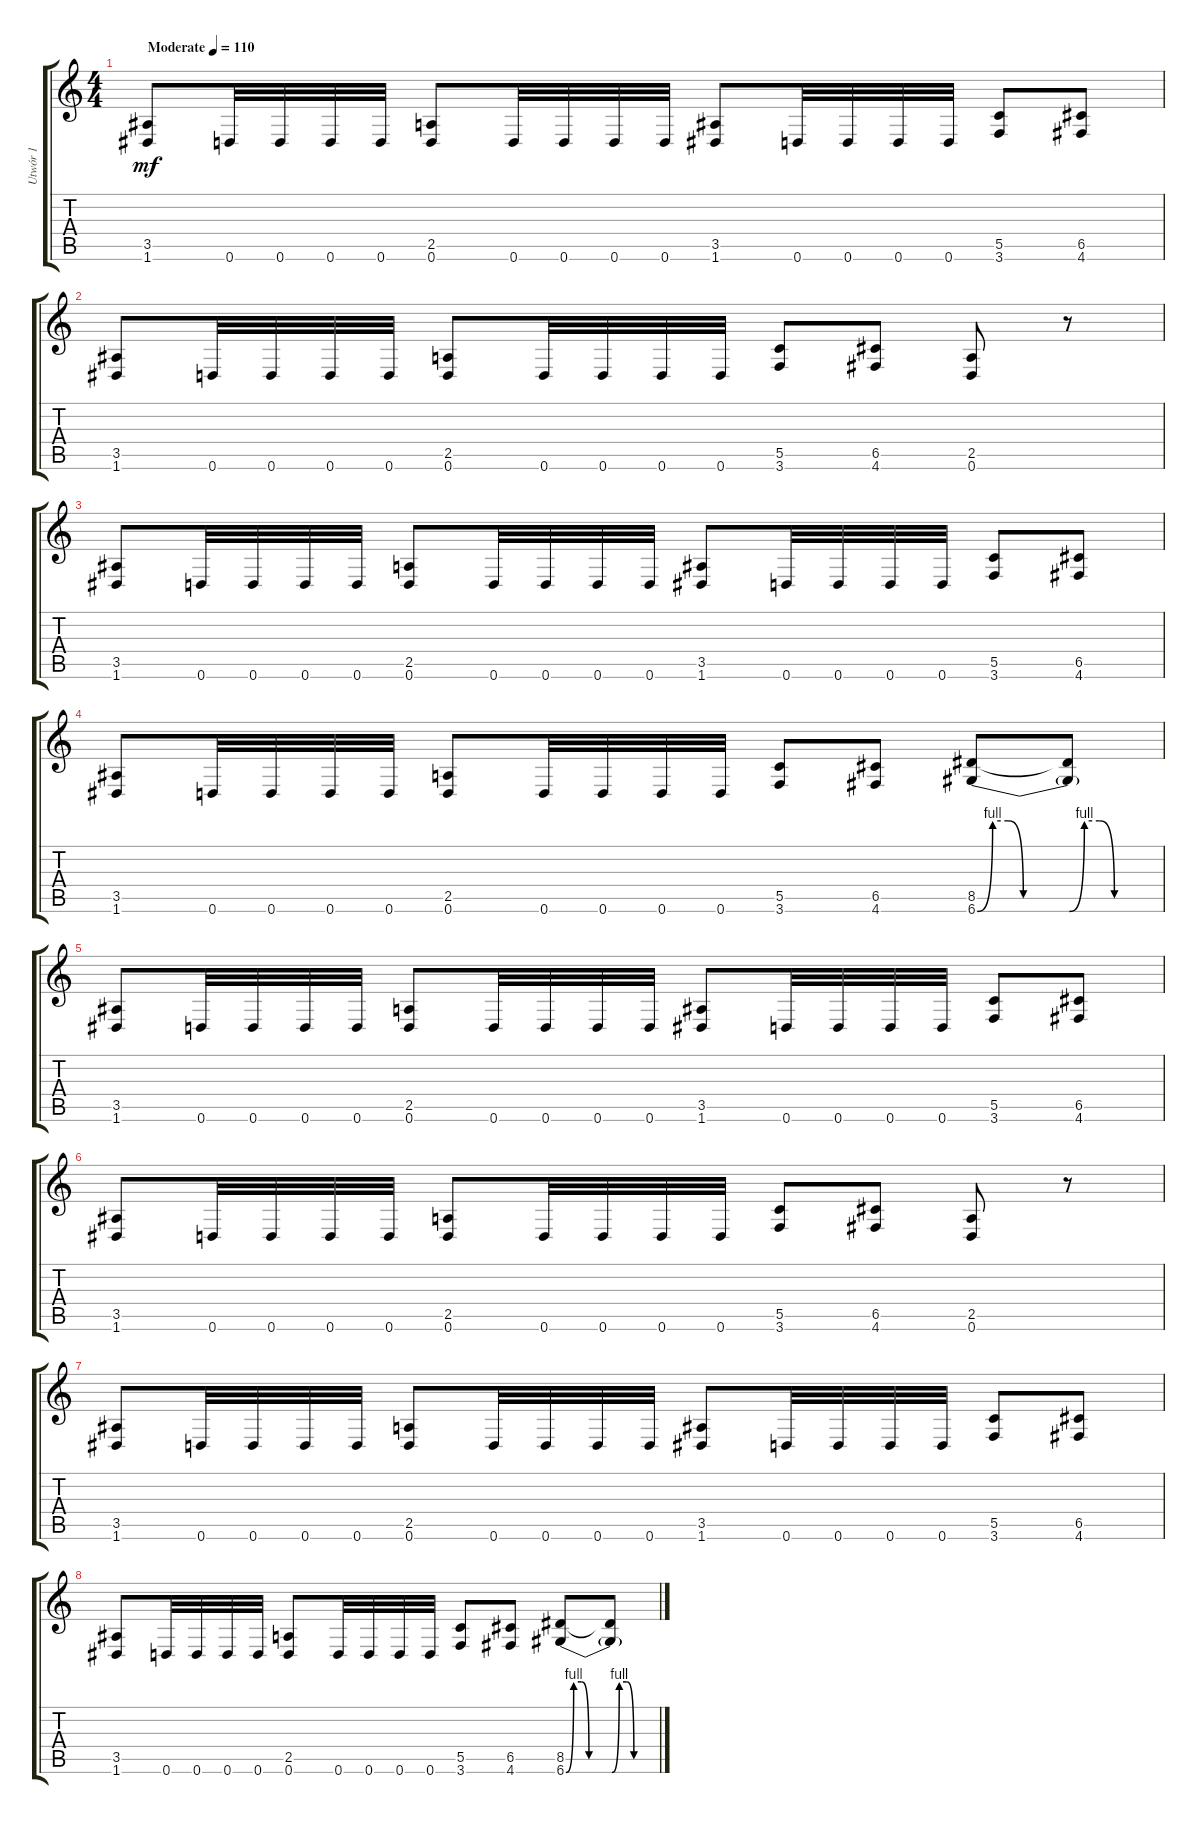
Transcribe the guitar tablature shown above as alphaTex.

\track ("Utwór 1" "Utwór 1") {instrument distortionguitar}
\staff {score tabs}
\tuning (D4 A3 F3 C3 G2 D2) {hide}
\ts (4 4)
\tempo (110 "Moderate")
\clef g2
\ks c
(3.5 1.6).8{dy mf instrument distortionguitar} 0.6.32 0.6.32 0.6.32 0.6.32 (2.5 0.6).8 0.6.32 0.6.32 0.6.32 0.6.32 (3.5 1.6).8 0.6.32 0.6.32 0.6.32 0.6.32 (5.5 3.6).8 (6.5 4.6).8 |
(3.5 1.6).8 0.6.32 0.6.32 0.6.32 0.6.32 (2.5 0.6).8 0.6.32 0.6.32 0.6.32 0.6.32 (5.5 3.6).8 (6.5 4.6).8 (2.5 0.6).8 r.8 |
(3.5 1.6).8 0.6.32 0.6.32 0.6.32 0.6.32 (2.5 0.6).8 0.6.32 0.6.32 0.6.32 0.6.32 (3.5 1.6).8 0.6.32 0.6.32 0.6.32 0.6.32 (5.5 3.6).8 (6.5 4.6).8 |
(3.5 1.6).8 0.6.32 0.6.32 0.6.32 0.6.32 (2.5 0.6).8 0.6.32 0.6.32 0.6.32 0.6.32 (5.5 3.6).8 (6.5 4.6).8 (8.5 6.6{be (custom 0 0 10 4 20 4 30 0 60 0)}).8 (8.5{t} 6.6{be (custom 0 0 10 4 20 4 30 0 60 0) t}).8 |
(3.5 1.6).8 0.6.32 0.6.32 0.6.32 0.6.32 (2.5 0.6).8 0.6.32 0.6.32 0.6.32 0.6.32 (3.5 1.6).8 0.6.32 0.6.32 0.6.32 0.6.32 (5.5 3.6).8 (6.5 4.6).8 |
(3.5 1.6).8 0.6.32 0.6.32 0.6.32 0.6.32 (2.5 0.6).8 0.6.32 0.6.32 0.6.32 0.6.32 (5.5 3.6).8 (6.5 4.6).8 (2.5 0.6).8 r.8 |
(3.5 1.6).8 0.6.32 0.6.32 0.6.32 0.6.32 (2.5 0.6).8 0.6.32 0.6.32 0.6.32 0.6.32 (3.5 1.6).8 0.6.32 0.6.32 0.6.32 0.6.32 (5.5 3.6).8 (6.5 4.6).8 |
(3.5 1.6).8 0.6.32 0.6.32 0.6.32 0.6.32 (2.5 0.6).8 0.6.32 0.6.32 0.6.32 0.6.32 (5.5 3.6).8 (6.5 4.6).8 (8.5 6.6{be (custom 0 0 10 4 20 4 30 0 60 0)}).8 (8.5{t} 6.6{be (custom 0 0 10 4 20 4 30 0 60 0) t}).8
